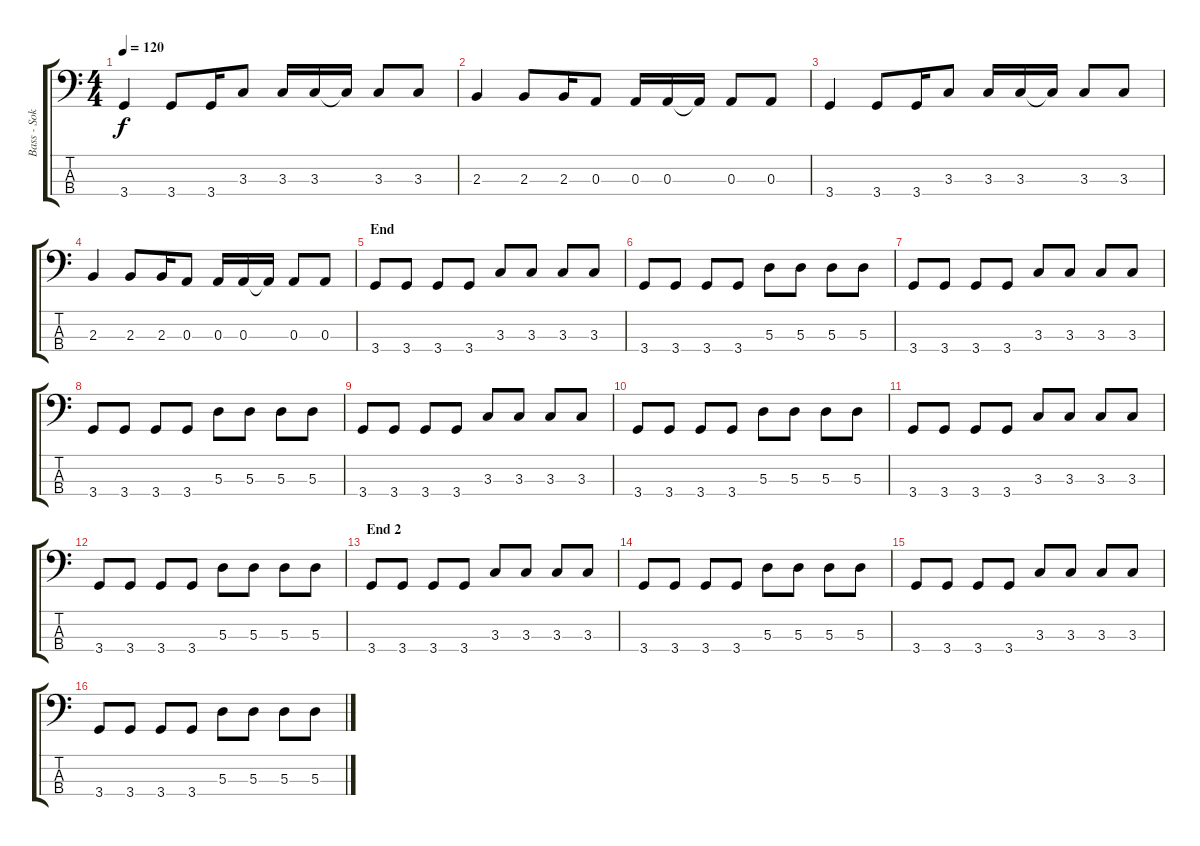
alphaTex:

\track ("Bass - Soko" "Bass - Sok") {instrument electricbasspick}
\staff {score tabs}
\tuning (G2 D2 A1 E1) {hide}
\ts (4 4)
\tempo 120
\clef f4
\ks c
3.4.4{dy f} 3.4.8 3.4.16 3.3.8 3.3.16 3.3.16 3.3{t}.16 3.3.8 3.3.8 |
2.3.4 2.3.8 2.3.16 0.3.8 0.3.16 0.3.16 0.3{t}.16 0.3.8 0.3.8 |
3.4.4 3.4.8 3.4.16 3.3.8 3.3.16 3.3.16 3.3{t}.16 3.3.8 3.3.8 |
2.3.4 2.3.8 2.3.16 0.3.8 0.3.16 0.3.16 0.3{t}.16 0.3.8 0.3.8 |
\section ("" "End")
3.4.8 3.4.8 3.4.8 3.4.8 3.3.8 3.3.8 3.3.8 3.3.8 |
3.4.8 3.4.8 3.4.8 3.4.8 5.3.8 5.3.8 5.3.8 5.3.8 |
3.4.8 3.4.8 3.4.8 3.4.8 3.3.8 3.3.8 3.3.8 3.3.8 |
3.4.8 3.4.8 3.4.8 3.4.8 5.3.8 5.3.8 5.3.8 5.3.8 |
3.4.8 3.4.8 3.4.8 3.4.8 3.3.8 3.3.8 3.3.8 3.3.8 |
3.4.8 3.4.8 3.4.8 3.4.8 5.3.8 5.3.8 5.3.8 5.3.8 |
3.4.8 3.4.8 3.4.8 3.4.8 3.3.8 3.3.8 3.3.8 3.3.8 |
3.4.8 3.4.8 3.4.8 3.4.8 5.3.8 5.3.8 5.3.8 5.3.8 |
\section ("" "End 2")
3.4.8 3.4.8 3.4.8 3.4.8 3.3.8 3.3.8 3.3.8 3.3.8 |
3.4.8 3.4.8 3.4.8 3.4.8 5.3.8 5.3.8 5.3.8 5.3.8 |
3.4.8 3.4.8 3.4.8 3.4.8 3.3.8 3.3.8 3.3.8 3.3.8 |
3.4.8 3.4.8 3.4.8 3.4.8 5.3.8 5.3.8 5.3.8 5.3.8
